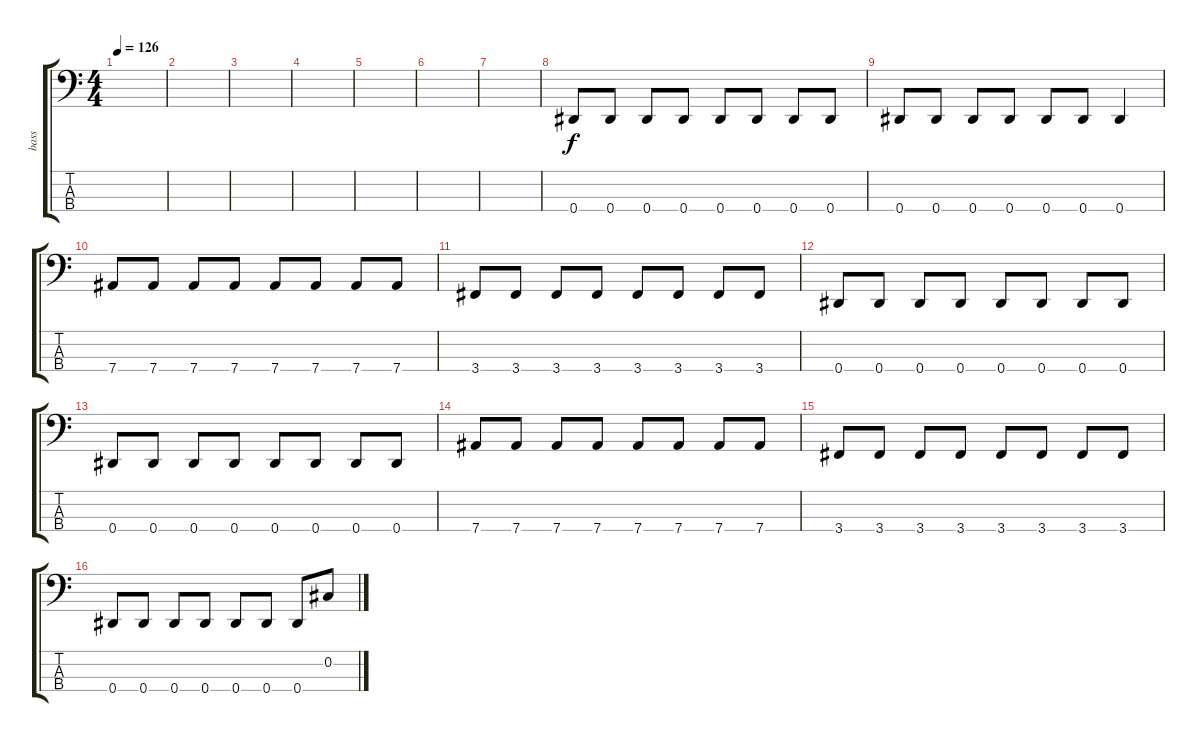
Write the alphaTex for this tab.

\track ("bass" "bass") {instrument electricbasspick}
\staff {score tabs}
\tuning (Gb2 Db2 Ab1 Eb1) {hide}
\ts (4 4)
\tempo 126
\clef f4
\ks c
|
|
|
|
|
|
|
0.4.8 0.4.8 0.4.8 0.4.8 0.4.8 0.4.8 0.4.8 0.4.8 |
0.4.8 0.4.8 0.4.8 0.4.8 0.4.8 0.4.8 0.4.4 |
7.4.8 7.4.8 7.4.8 7.4.8 7.4.8 7.4.8 7.4.8 7.4.8 |
3.4.8 3.4.8 3.4.8 3.4.8 3.4.8 3.4.8 3.4.8 3.4.8 |
0.4.8 0.4.8 0.4.8 0.4.8 0.4.8 0.4.8 0.4.8 0.4.8 |
0.4.8 0.4.8 0.4.8 0.4.8 0.4.8 0.4.8 0.4.8 0.4.8 |
7.4.8 7.4.8 7.4.8 7.4.8 7.4.8 7.4.8 7.4.8 7.4.8 |
3.4.8 3.4.8 3.4.8 3.4.8 3.4.8 3.4.8 3.4.8 3.4.8 |
0.4.8 0.4.8 0.4.8 0.4.8 0.4.8 0.4.8 0.4.8 0.2.8
